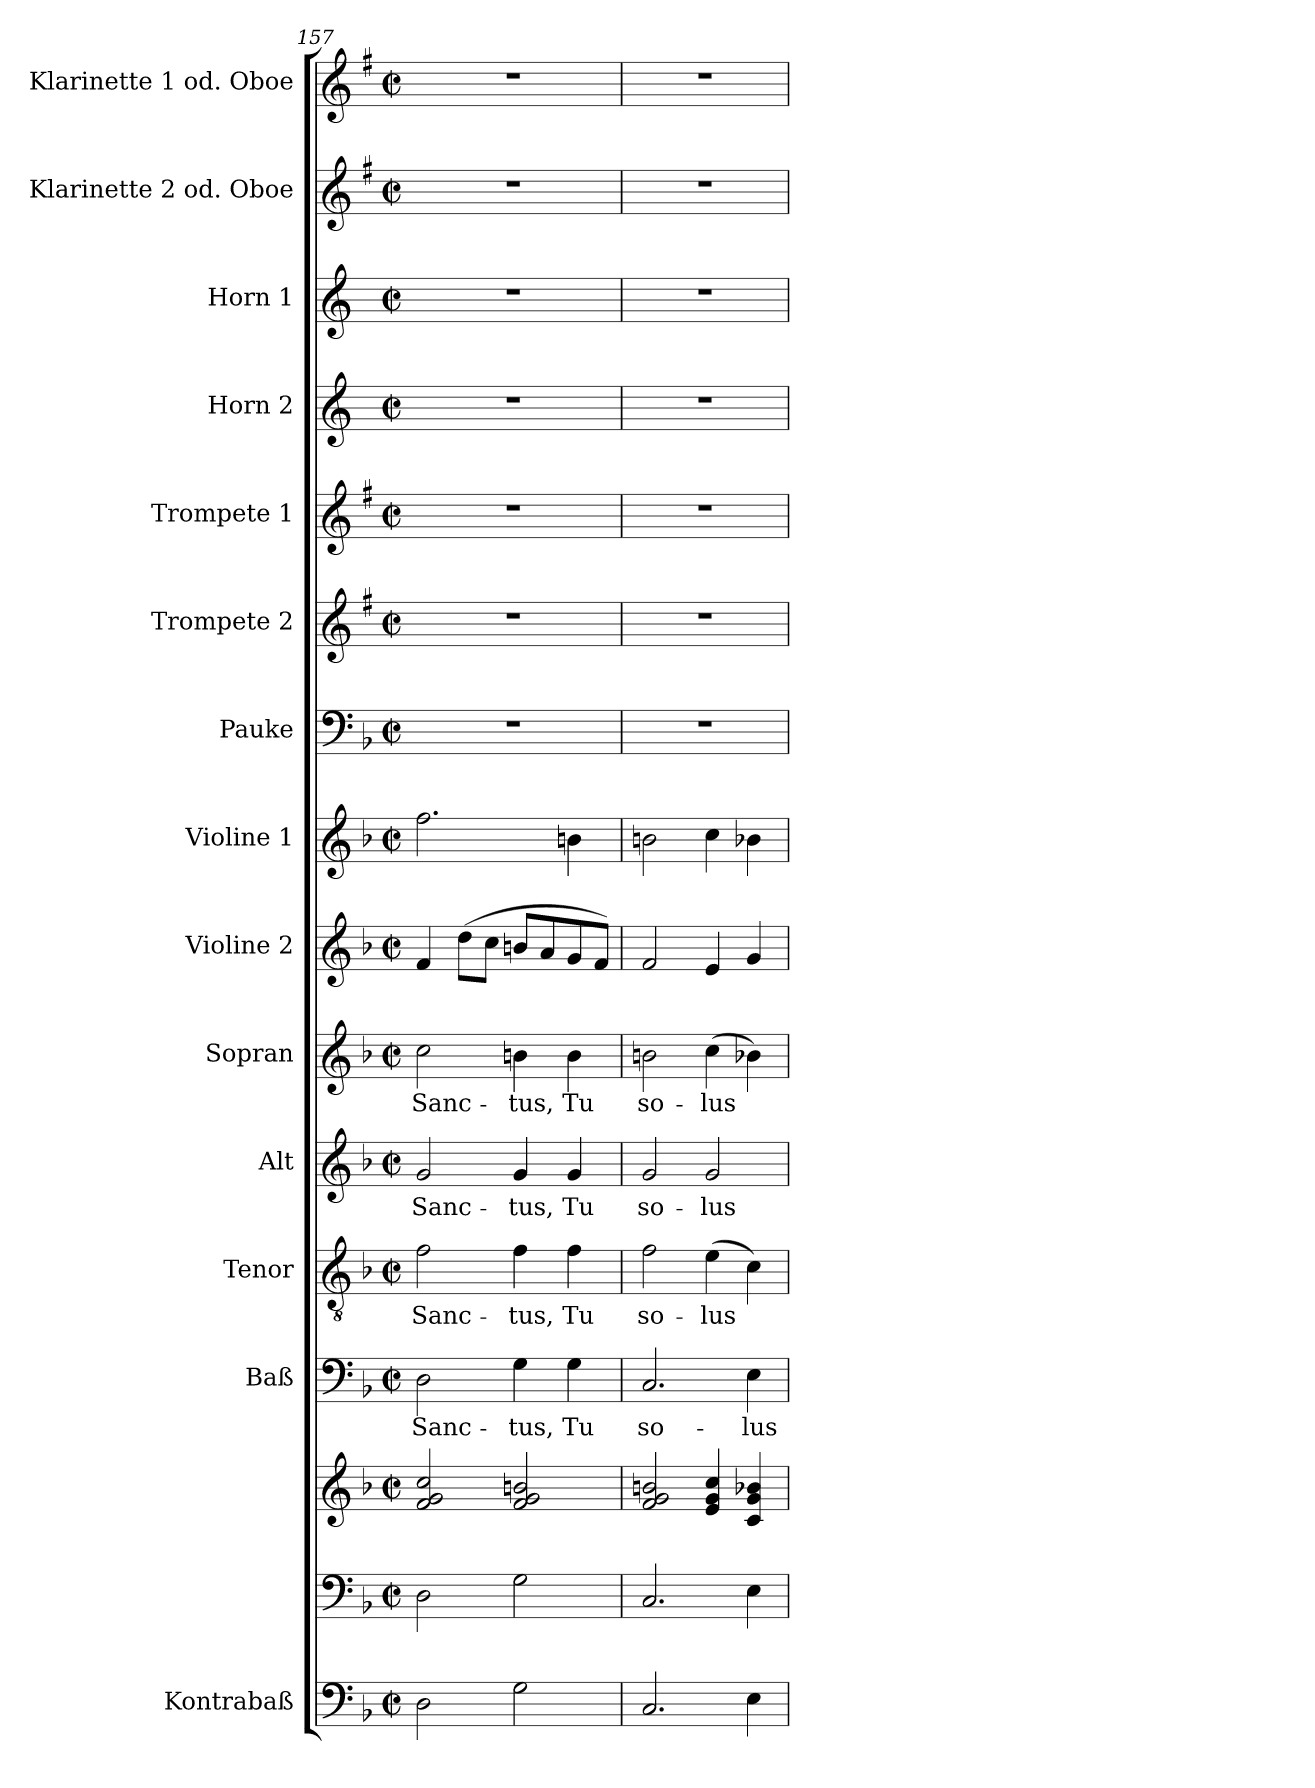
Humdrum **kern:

**kern	**kern	**kern	**kern	**text	**kern	**text	**kern	**text	**kern	**text	**kern	**kern	**kern	**kern	**kern	**kern	**kern	**kern	**kern
*part15	*part14	*part14	*part13	*part13	*part12	*part12	*part11	*part11	*part10	*part10	*part9	*part8	*part7	*part6	*part5	*part4	*part3	*part2	*part1
*staff16	*staff15	*staff14	*staff13	*staff13	*staff12	*staff12	*staff11	*staff11	*staff10	*staff10	*staff9	*staff8	*staff7	*staff6	*staff5	*staff4	*staff3	*staff2	*staff1
*I"Kontrabaß	*	*	*I"Baß	*	*I"Tenor	*	*I"Alt	*	*I"Sopran	*	*I"Violine 2	*I"Violine 1	*I"Pauke	*I"Trompete 2	*I"Trompete 1	*I"Horn 2	*I"Horn 1	*I"Klarinette 2 od. Oboe	*I"Klarinette 1 od. Oboe
*	*	*	*	*	*	*	*	*	*	*	*	*	*	*I'Tpt	*I'Tpt	*I'Hn	*I'Hn	*	*
*clefF4	*clefF4	*clefG2	*clefF4	*	*clefGv2	*	*clefG2	*	*clefG2	*	*clefG2	*clefG2	*clefF4	*clefG2	*clefG2	*clefG2	*clefG2	*clefG2	*clefG2
*ITrd7c12	*	*	*	*	*	*	*	*	*	*	*	*	*	*ITrd1c2	*ITrd1c2	*ITrd4c7	*ITrd4c7	*ITrd1c2	*ITrd1c2
*k[b-]	*k[b-]	*k[b-]	*k[b-]	*	*k[b-]	*	*k[b-]	*	*k[b-]	*	*k[b-]	*k[b-]	*k[b-]	*k[b-]	*k[b-]	*k[b-]	*k[b-]	*k[b-]	*k[b-]
*F:	*F:	*F:	*F:	*	*F:	*	*F:	*	*F:	*	*F:	*F:	*F:	*F:	*F:	*F:	*F:	*F:	*F:
*M2/2	*M2/2	*M2/2	*M2/2	*	*M2/2	*	*M2/2	*	*M2/2	*	*M2/2	*M2/2	*M2/2	*M2/2	*M2/2	*M2/2	*M2/2	*M2/2	*M2/2
*met(c|)	*met(c|)	*met(c|)	*met(c|)	*	*met(c|)	*	*met(c|)	*	*met(c|)	*	*met(c|)	*met(c|)	*met(c|)	*met(c|)	*met(c|)	*met(c|)	*met(c|)	*met(c|)	*met(c|)
=157	=157	=157	=157	=157	=157	=157	=157	=157	=157	=157	=157	=157	=157	=157	=157	=157	=157	=157	=157
!	!	!	!	!LO:LY:b	!	!LO:LY:b	!	!LO:LY:b	!	!LO:LY:b	!	!	!	!	!	!	!	!	!
2DD\	2D\	2f/ 2g/ 2cc/	2D\	Sanc-	2f\	Sanc-	2g/	Sanc-	2cc\	Sanc-	4f/	2.ff\	1r	1r	1r	1r	1r	1r	1r
.	.	.	.	.	.	.	.	.	.	.	(>8dd\L	.	.	.	.	.	.	.	.
.	.	.	.	.	.	.	.	.	.	.	8cc\J	.	.	.	.	.	.	.	.
!	!	!	!	!LO:LY:b	!	!LO:LY:b	!	!LO:LY:b	!	!LO:LY:b	!	!	!	!	!	!	!	!	!
2GG\	2G\	2f/ 2g/ 2bn/	4G\	-tus,	4f\	-tus,	4g/	-tus,	4bn\	-tus,	8bn/L	.	.	.	.	.	.	.	.
.	.	.	.	.	.	.	.	.	.	.	8a/	.	.	.	.	.	.	.	.
!	!	!	!	!LO:LY:b	!	!LO:LY:b	!	!LO:LY:b	!	!LO:LY:b	!	!	!	!	!	!	!	!	!
.	.	.	4G\	Tu	4f\	Tu	4g/	Tu	4b\	Tu	8g/	4bn\	.	.	.	.	.	.	.
.	.	.	.	.	.	.	.	.	.	.	8f/J)	.	.	.	.	.	.	.	.
=158	=158	=158	=158	=158	=158	=158	=158	=158	=158	=158	=158	=158	=158	=158	=158	=158	=158	=158	=158
!	!	!	!	!LO:LY:b	!	!LO:LY:b	!	!LO:LY:b	!	!LO:LY:b	!	!	!	!	!	!	!	!	!
2.CC/	2.C/	2f/ 2g/ 2bn/	2.C/	so-	2f\	so-	2g/	so-	2bn\	so-	2f/	2bn\	1r	1r	1r	1r	1r	1r	1r
!	!	!	!	!	!	!LO:LY:b	!	!LO:LY:b	!	!LO:LY:b	!	!	!	!	!	!	!	!	!
.	.	4e/ 4g/ 4cc/	.	.	(>4e\	-lus	2g/	-lus	(>4cc\	-lus	4e/	4cc\	.	.	.	.	.	.	.
!	!	!	!	!LO:LY:b	!	!	!	!	!	!	!	!	!	!	!	!	!	!	!
4EE\	4E\	4c/ 4g/ 4b-X/	4E\	-lus	4c\)	.	.	.	4b-X\)	.	4g/	4b-X\	.	.	.	.	.	.	.
=	=	=	=	=	=	=	=	=	=	=	=	=	=	=	=	=	=	=	=
*-	*-	*-	*-	*-	*-	*-	*-	*-	*-	*-	*-	*-	*-	*-	*-	*-	*-	*-	*-
